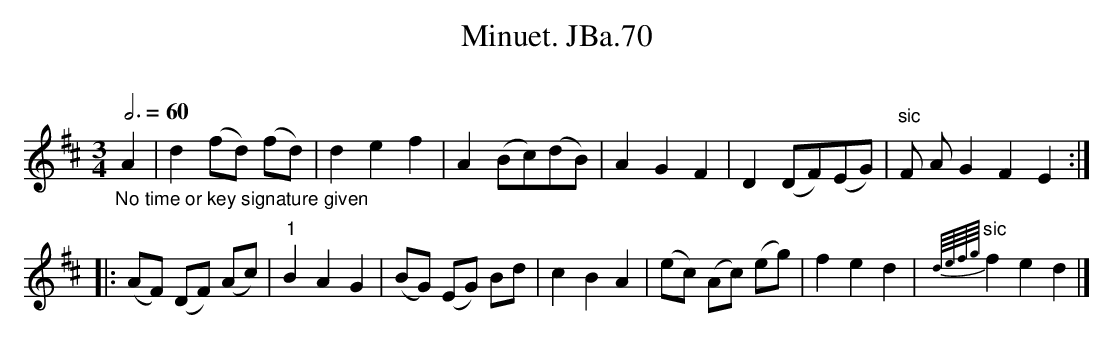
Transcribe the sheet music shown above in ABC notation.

X:1
T:Minuet. JBa.70
M:3/4
L:1/4
Q:3/4=60
O:
K:D Major
"_No time or key signature given"
A|d (f/d/) (f/d/)|d e f|A (B/c/)(d/B/)|\
AGF|D (D/F/)(E/G/)|"sic"F/ A/ GFE:|
|:(A/F/) (D/F/) (A/c/)|"1"BAG|\
(B/G/) (E/G/) B/d/|\
cBA|(e/c/) (A/c/) (e/g/)|fed|{d/4e/4f/4g/4} "sic"fed|]
